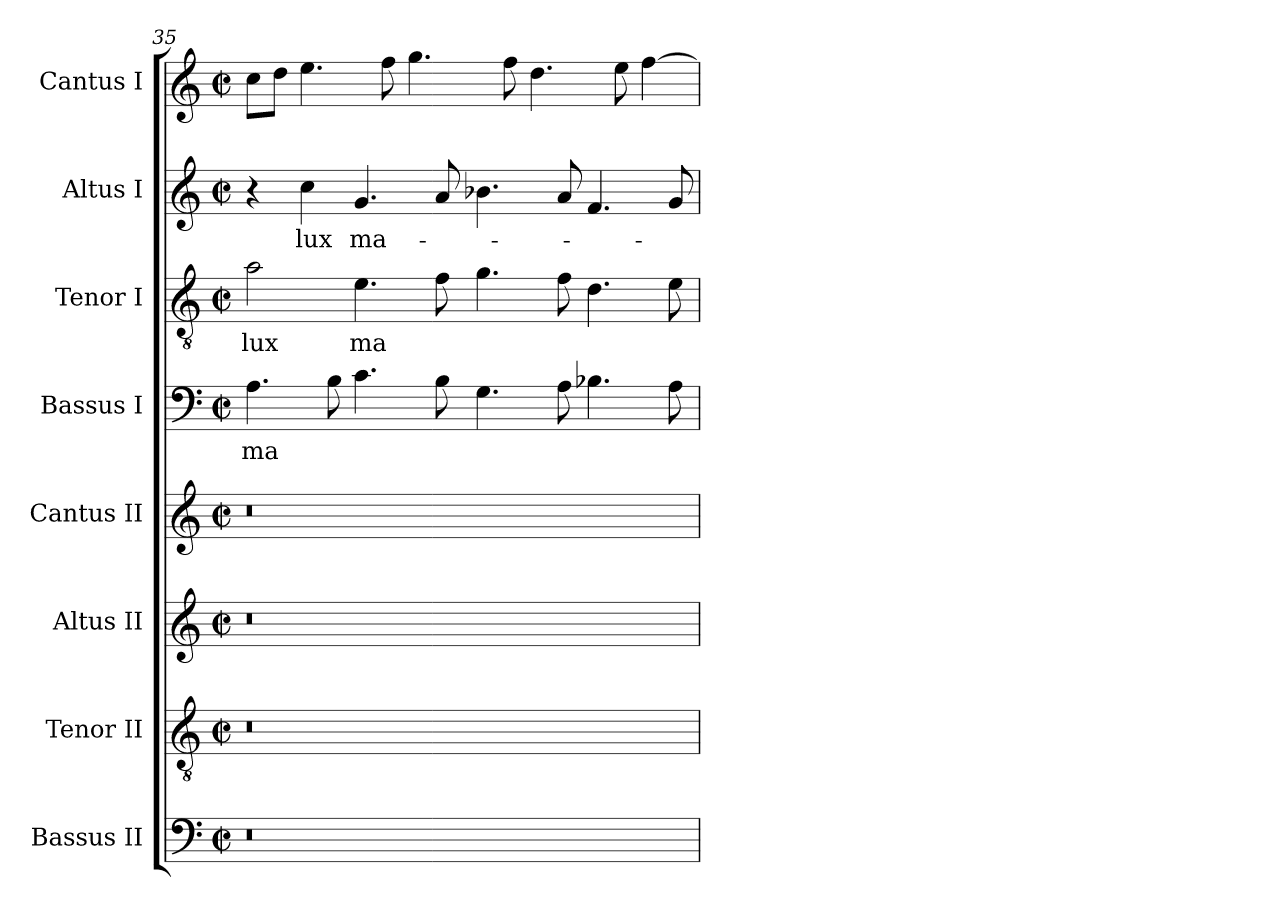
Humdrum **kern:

**kern	**kern	**kern	**kern	**kern	**text	**kern	**text	**kern	**text	**kern
*part8	*part7	*part6	*part5	*part4	*part4	*part3	*part3	*part2	*part2	*part1
*staff8	*staff7	*staff6	*staff5	*staff4	*staff4	*staff3	*staff3	*staff2	*staff2	*staff1
*I"Bassus II	*I"Tenor II	*I"Altus II	*I"Cantus II	*I"Bassus I	*	*I"Tenor I	*	*I"Altus I	*	*I"Cantus I
*clefF4	*clefGv2	*clefG2	*clefG2	*clefF4	*	*clefGv2	*	*clefG2	*	*clefG2
*M2/2	*M2/2	*M2/2	*M2/2	*M2/2	*	*M2/2	*	*M2/2	*	*M2/2
*met(c|)	*met(c|)	*met(c|)	*met(c|)	*met(c|)	*	*met(c|)	*	*met(c|)	*	*met(c|)
=35	=35	=35	=35	=35	=35	=35	=35	=35	=35	=35
!	!	!	!	!	!LO:LY:b	!	!LO:LY:b:cj	!	!	!
0r	0r	0r	0r	4.A\	ma	2a\	lux	4r	.	8cc\L
.	.	.	.	.	.	.	.	.	.	8dd\J
!	!	!	!	!	!	!	!	!	!LO:LY:b:cj	!
.	.	.	.	.	.	.	.	4cc\	lux	4.ee\
.	.	.	.	8B\	.	.	.	.	.	.
!	!	!	!	!	!	!	!LO:LY:b	!	!LO:LY:b	!
.	.	.	.	4.c\	.	4.e\	ma	4.g/	ma-	.
.	.	.	.	.	.	.	.	.	.	8ff\
.	.	.	.	.	.	.	.	.	.	4.gg\
.	.	.	.	8B\	.	8f\	.	8a/	.	.
.	.	.	.	4.G\	.	4.g\	.	4.b-X\	.	.
.	.	.	.	.	.	.	.	.	.	8ff\
.	.	.	.	.	.	.	.	.	.	4.dd\
.	.	.	.	8A\	.	8f\	.	8a/	.	.
.	.	.	.	4.B-X\	.	4.d\	.	4.f/	.	.
.	.	.	.	.	.	.	.	.	.	8ee\
.	.	.	.	.	.	.	.	.	.	[>4ff\
.	.	.	.	8A\	.	8e\	.	8g/	.	.
=	=	=	=	=	=	=	=	=	=	=
*-	*-	*-	*-	*-	*-	*-	*-	*-	*-	*-
